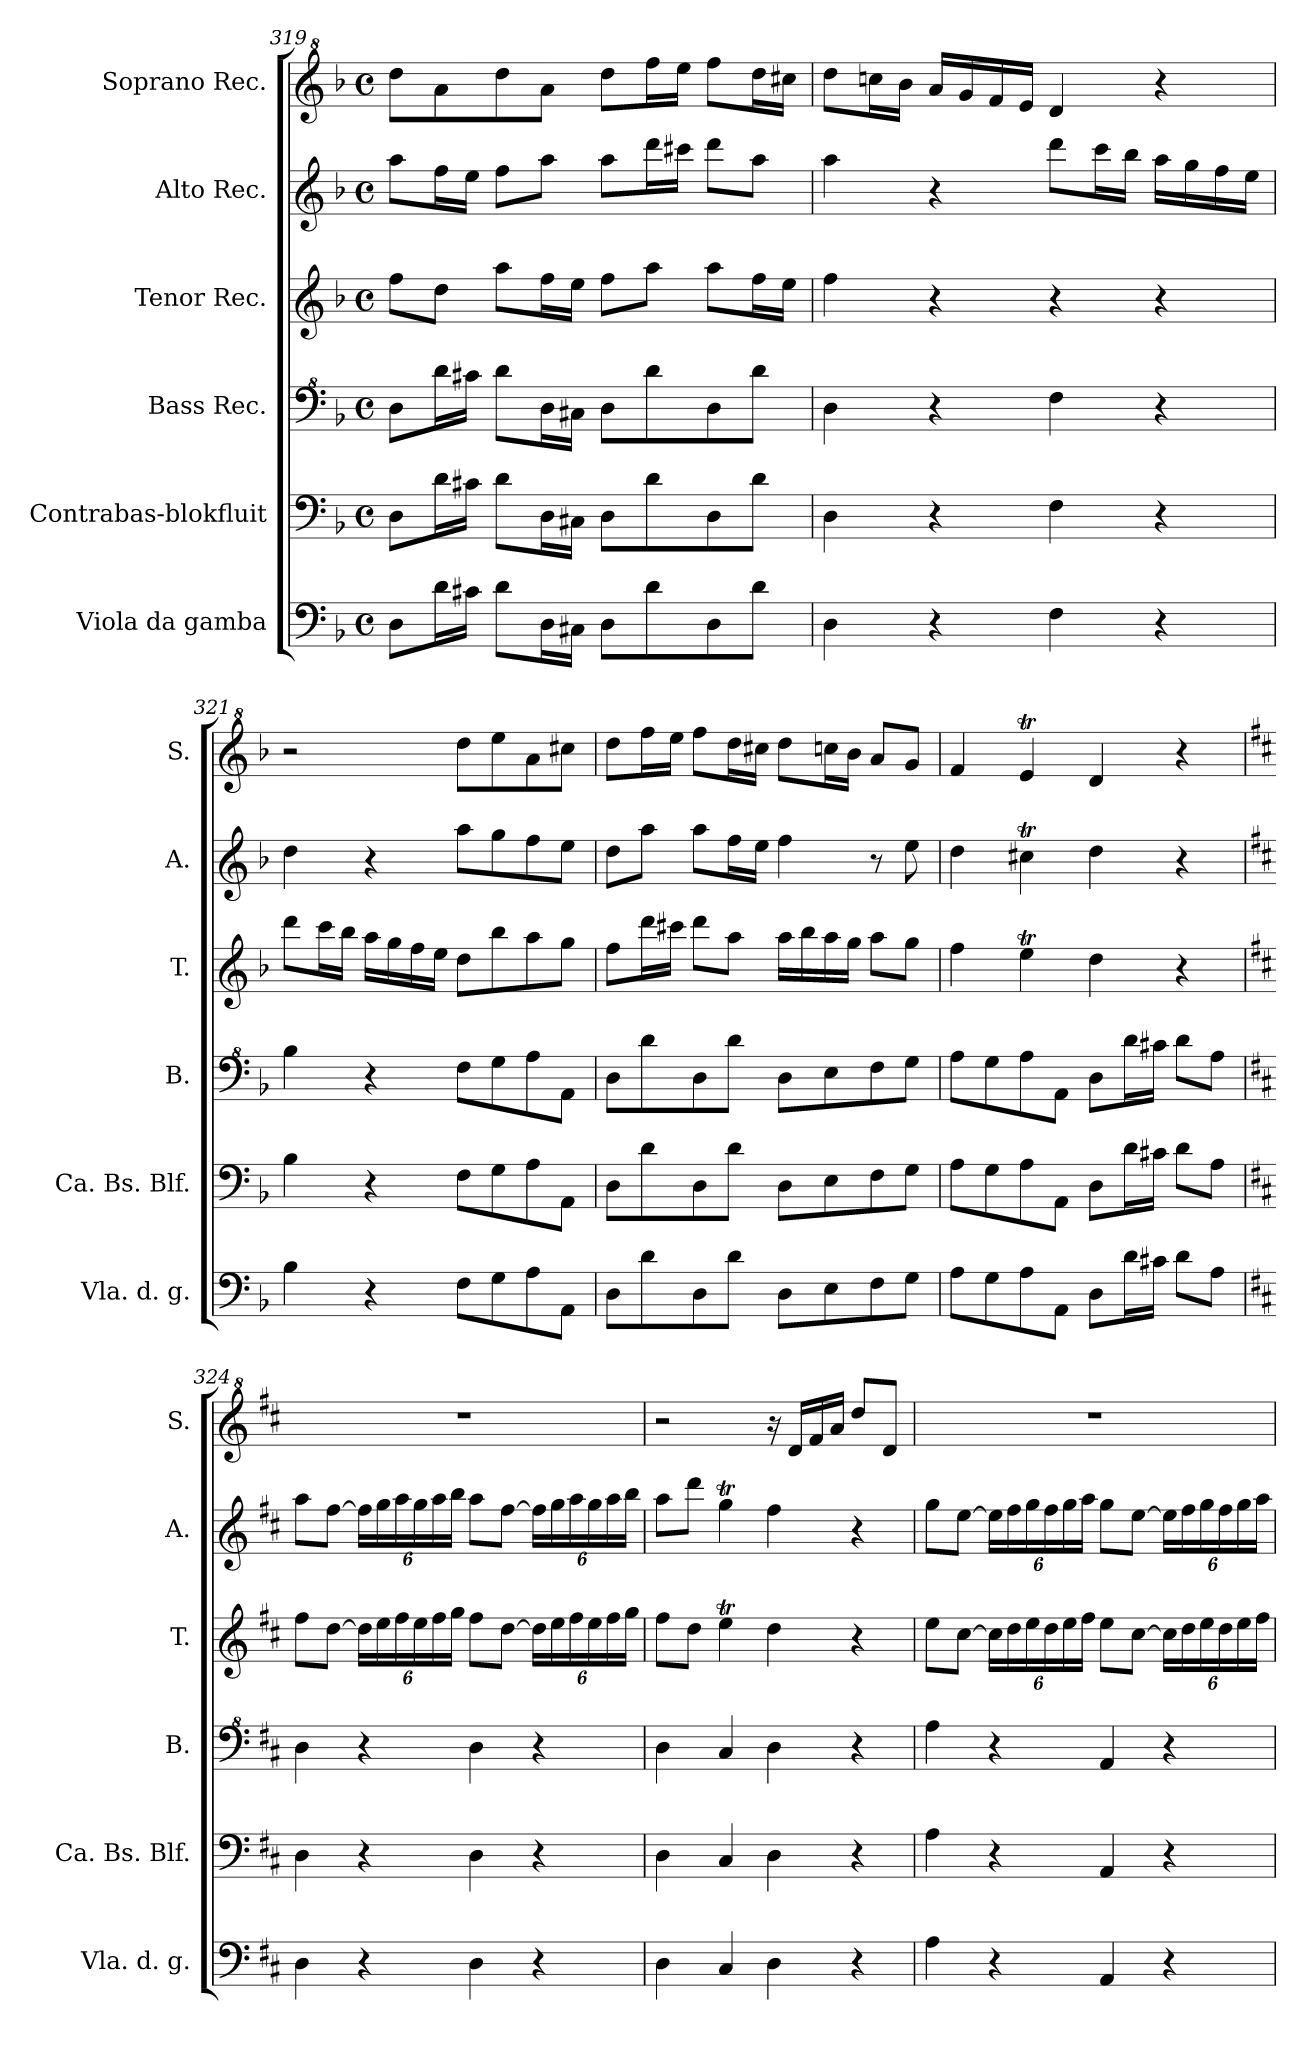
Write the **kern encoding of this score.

**kern	**kern	**kern	**kern	**kern	**kern
*part6	*part5	*part4	*part3	*part2	*part1
*staff6	*staff5	*staff4	*staff3	*staff2	*staff1
*I"Viola da gamba	*I"Contrabas-blokfluit	*I"Bass Rec.	*I"Tenor Rec.	*I"Alto Rec.	*I"Soprano Rec.
*I'Vla. d. g.	*I'Ca. Bs. Blf.	*I'B.	*I'T.	*I'A.	*I'S.
*clefF4	*clefF4	*clefF^4	*clefG2	*clefG2	*clefG^2
*k[b-]	*k[b-]	*k[b-]	*k[b-]	*k[b-]	*k[b-]
*M4/4	*M4/4	*M4/4	*M4/4	*M4/4	*M4/4
*met(c)	*met(c)	*met(c)	*met(c)	*met(c)	*met(c)
=319	=319	=319	=319	=319	=319
8D\L	8D\L	8d\L	8ff\L	8aa\L	8ddd\L
16d\L	16d\L	16dd\L	8dd\J	16ff\L	8aa\
16c#X\JJ	16c#X\JJ	16cc#X\JJ	.	16ee\JJ	.
8d\L	8d\L	8dd\L	8aa\L	8ff\L	8ddd\
16D\L	16D\L	16d\L	16ff\L	8aa\J	8aa\J
16C#X\JJ	16C#X\JJ	16c#X\JJ	16ee\JJ	.	.
8D\L	8D\L	8d\L	8ff\L	8aa\L	8ddd\L
8d\	8d\	8dd\	8aa\J	16ddd\L	16fff\L
.	.	.	.	16ccc#X\JJ	16eee\JJ
8D\	8D\	8d\	8aa\L	8ddd\L	8fff\L
8d\J	8d\J	8dd\J	16ff\L	8aa\J	16ddd\L
.	.	.	16ee\JJ	.	16ccc#X\JJ
=320	=320	=320	=320	=320	=320
4D\	4D\	4d\	4ff\	4aa\	8ddd\L
.	.	.	.	.	16cccn\L
.	.	.	.	.	16bb-\JJ
4r	4r	4r	4r	4r	16aa/LL
.	.	.	.	.	16gg/
.	.	.	.	.	16ff/
.	.	.	.	.	16ee/JJ
4F\	4F\	4f\	4r	8ddd\L	4dd/
.	.	.	.	16ccc\L	.
.	.	.	.	16bb-\JJ	.
4r	4r	4r	4r	16aa\LL	4r
.	.	.	.	16gg\	.
.	.	.	.	16ff\	.
.	.	.	.	16ee\JJ	.
=321	=321	=321	=321	=321	=321
4B-\	4B-\	4b-\	8ddd\L	4dd\	2r
.	.	.	16ccc\L	.	.
.	.	.	16bb-\JJ	.	.
4r	4r	4r	16aa\LL	4r	.
.	.	.	16gg\	.	.
.	.	.	16ff\	.	.
.	.	.	16ee\JJ	.	.
8F\L	8F\L	8f\L	8dd\L	8aa\L	8ddd\L
8G\	8G\	8g\	8bb-\	8gg\	8eee\
8A\	8A\	8a\	8aa\	8ff\	8aa\
8AA\J	8AA\J	8A\J	8gg\J	8ee\J	8ccc#X\J
!!LO:LB:g=z
=322	=322	=322	=322	=322	=322
8D\L	8D\L	8d\L	8ff\L	8dd\L	8ddd\L
8d\	8d\	8dd\	16ddd\L	8aa\J	16fff\L
.	.	.	16ccc#X\JJ	.	16eee\JJ
8D\	8D\	8d\	8ddd\L	8aa\L	8fff\L
8d\J	8d\J	8dd\J	8aa\J	16ff\L	16ddd\L
.	.	.	.	16ee\JJ	16ccc#X\JJ
8D\L	8D\L	8d\L	16aa\LL	4ff\	8ddd\L
.	.	.	16bb-\	.	.
8E\	8E\	8e\	16aa\	.	16cccn\L
.	.	.	16gg\JJ	.	16bb-\JJ
8F\	8F\	8f\	8aa\L	8r	8aa/L
8G\J	8G\J	8g\J	8gg\J	8ee\	8gg/J
=323	=323	=323	=323	=323	=323
8A\L	8A\L	8a\L	4ff\	4dd\	4ff/
8G\	8G\	8g\	.	.	.
8A\	8A\	8a\	4eet\	4cc#Xt\	4eet/
8AA\J	8AA\J	8A\J	.	.	.
8D\L	8D\L	8d\L	4dd\	4dd\	4dd/
16d\L	16d\L	16dd\L	.	.	.
16c#X\JJ	16c#X\JJ	16cc#X\JJ	.	.	.
8d\L	8d\L	8dd\L	4r	4r	4r
8A\J	8A\J	8a\J	.	.	.
=324	=324	=324	=324	=324	=324
*k[f#c#]	*k[f#c#]	*k[f#c#]	*k[f#c#]	*k[f#c#]	*k[f#c#]
4D\	4D\	4d\	8ff#\L	8aa\L	1r
.	.	.	[8dd\J	[8ff#\J	.
*	*	*	*Xbrackettup	*Xbrackettup	*
4r	4r	4r	24dd\LL]	24ff#\LL]	.
.	.	.	24ee\	24gg\	.
.	.	.	24ff#\	24aa\	.
.	.	.	24ee\	24gg\	.
.	.	.	24ff#\	24aa\	.
.	.	.	24gg\JJ	24bb\JJ	.
4D\	4D\	4d\	8ff#\L	8aa\L	.
.	.	.	[8dd\J	[8ff#\J	.
4r	4r	4r	24dd\LL]	24ff#\LL]	.
.	.	.	24ee\	24gg\	.
.	.	.	24ff#\	24aa\	.
.	.	.	24ee\	24gg\	.
.	.	.	24ff#\	24aa\	.
.	.	.	24gg\JJ	24bb\JJ	.
=325	=325	=325	=325	=325	=325
4D\	4D\	4d\	8ff#\L	8aa\L	2r
.	.	.	8dd\J	8ddd\J	.
4C#/	4C#/	4c#/	4eeT\	4ggT\	.
4D\	4D\	4d\	4dd\	4ff#\	16r
.	.	.	.	.	16dd/LL
.	.	.	.	.	16ff#/
.	.	.	.	.	16aa/JJ
4r	4r	4r	4r	4r	8ddd/L
.	.	.	.	.	8dd/J
=326	=326	=326	=326	=326	=326
4A\	4A\	4a\	8ee\L	8gg\L	1r
.	.	.	[8cc#\J	[8ee\J	.
4r	4r	4r	24cc#\LL]	24ee\LL]	.
.	.	.	24dd\	24ff#\	.
.	.	.	24ee\	24gg\	.
.	.	.	24dd\	24ff#\	.
.	.	.	24ee\	24gg\	.
.	.	.	24ff#\JJ	24aa\JJ	.
4AA/	4AA/	4A/	8ee\L	8gg\L	.
.	.	.	[8cc#\J	[8ee\J	.
4r	4r	4r	24cc#\LL]	24ee\LL]	.
.	.	.	24dd\	24ff#\	.
.	.	.	24ee\	24gg\	.
.	.	.	24dd\	24ff#\	.
.	.	.	24ee\	24gg\	.
.	.	.	24ff#\JJ	24aa\JJ	.
=	=	=	=	=	=
*-	*-	*-	*-	*-	*-
